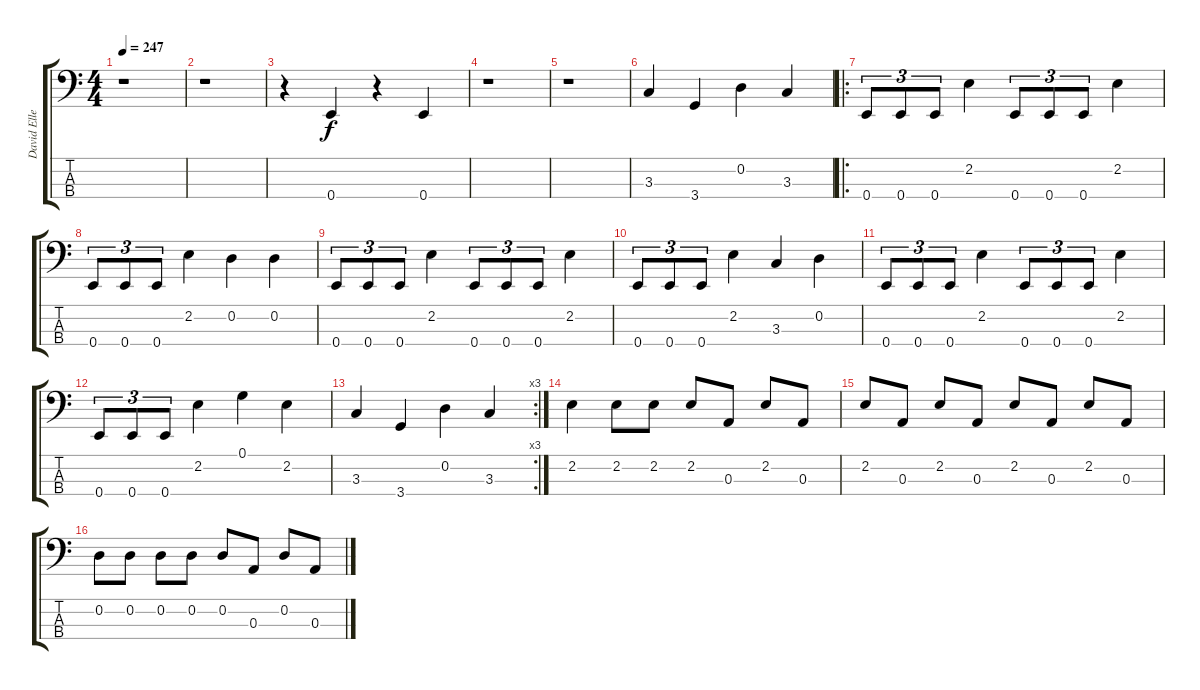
\track ("David Ellefson (Bass)" "David Elle") {instrument electricbassfinger}
\staff {score tabs}
\tuning (G2 D2 A1 E1) {hide}
\ts (4 4)
\tempo 247
\clef f4
\ks c
r.1{dy f} |
r.1 |
r.4 0.4.4 r.4 0.4.4 |
r.1 |
r.1 |
3.3.4 3.4.4 0.2.4 3.3.4 |
\ro
0.4.8{tu (3 2)} 0.4.8{tu (3 2)} 0.4.8{tu (3 2)} 2.2.4 0.4.8{tu (3 2)} 0.4.8{tu (3 2)} 0.4.8{tu (3 2)} 2.2.4 |
0.4.8{tu (3 2)} 0.4.8{tu (3 2)} 0.4.8{tu (3 2)} 2.2.4 0.2.4 0.2.4 |
0.4.8{tu (3 2)} 0.4.8{tu (3 2)} 0.4.8{tu (3 2)} 2.2.4 0.4.8{tu (3 2)} 0.4.8{tu (3 2)} 0.4.8{tu (3 2)} 2.2.4 |
0.4.8{tu (3 2)} 0.4.8{tu (3 2)} 0.4.8{tu (3 2)} 2.2.4 3.3.4 0.2.4 |
0.4.8{tu (3 2)} 0.4.8{tu (3 2)} 0.4.8{tu (3 2)} 2.2.4 0.4.8{tu (3 2)} 0.4.8{tu (3 2)} 0.4.8{tu (3 2)} 2.2.4 |
0.4.8{tu (3 2)} 0.4.8{tu (3 2)} 0.4.8{tu (3 2)} 2.2.4 0.1.4 2.2.4 |
\rc 3
3.3.4 3.4.4 0.2.4 3.3.4 |
2.2.4 2.2.8 2.2.8 2.2.8 0.3.8 2.2.8 0.3.8 |
2.2.8 0.3.8 2.2.8 0.3.8 2.2.8 0.3.8 2.2.8 0.3.8 |
0.2.8 0.2.8 0.2.8 0.2.8 0.2.8 0.3.8 0.2.8 0.3.8
